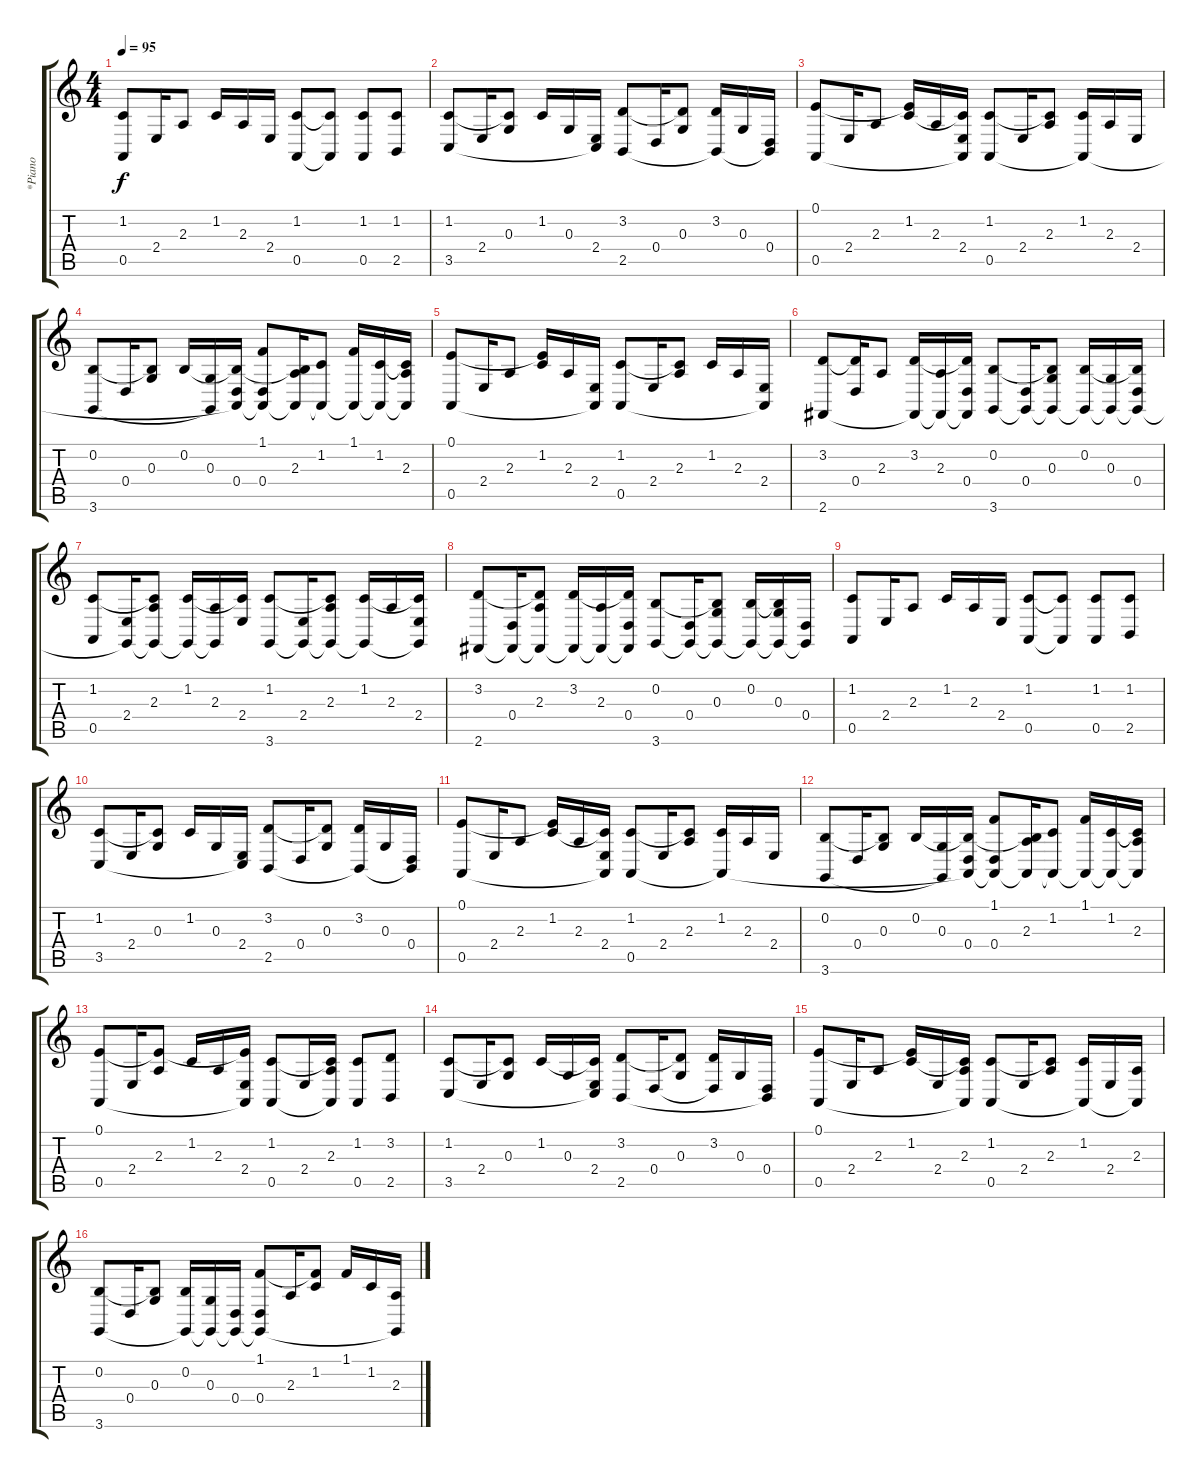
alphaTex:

\track ("*Piano" "*Piano") {instrument acousticgrandpiano}
\staff {score tabs}
\tuning (E4 B3 G3 D3 A2 E2) {hide}
\ts (4 4)
\tempo 95
\clef g2
\ks c
(1.2 0.5).8{dy f} 2.4.16 2.3.8 1.2.16 2.3.16 2.4.16 (1.2 0.5).8 (1.2{t} 0.5{t}).8 (1.2 0.5).8 (1.2 2.5).8 |
(1.2 3.5).8 2.4.16 (1.2{t} 0.3).8 1.2.16 0.3.16 (2.4 3.5{t}).16 (3.2 2.5).8 0.4.16 (3.2{t} 0.3).8 (3.2 2.5{t}).16 0.3.16 (0.4 2.5{t}).16 |
(0.1 0.5).8 2.4.16 2.3.8 (0.1{t} 1.2).16 2.3.16 (1.2{t} 2.4 0.5{t}).16 (1.2 0.5).8 2.4.16 (1.2{t} 2.3).8 (1.2 0.5{t}).16 2.3.16 2.4.16 |
(0.2 3.6).8 0.4.16 (0.2{t} 0.3).8 0.2.16 (0.3 3.6{t}).16 (0.2{t} 0.4 0.5{t}).16 (1.1 0.4 0.5{t}).8 (0.2{t} 2.3 0.5{t}).16 (1.2 0.5{t}).8 (1.1 0.5{t}).16 (1.2 0.5{t}).16 (1.2{t} 2.3 0.5{t}).16 |
(0.1 0.5).8 2.4.16 2.3.8 (0.1{t} 1.2).16 2.3.16 (2.4 0.5{t}).16 (1.2 0.5).8 2.4.16 (1.2{t} 2.3).8 1.2.16 2.3.16 (2.4 0.5{t}).16 |
(3.2 2.6).8 (3.2{t} 0.4).16 2.3.8 (3.2 2.6{t}).16 (2.3 2.6{t}).16 (3.2{t} 0.4 2.6{t}).16 (0.2 3.6).8 (0.4 3.6{t}).16 (0.2{t} 0.3 3.6{t}).8 (0.2 3.6{t}).16 (0.3 3.6{t}).16 (0.2{t} 0.4 3.6{t}).16 |
(1.2 0.5).8 (2.4 3.6{t}).16 (1.2{t} 2.3 3.6{t}).8 (1.2 3.6{t}).16 (2.3 3.6{t}).16 (1.2{t} 2.4).16 (1.2 3.6).8 (2.4 3.6{t}).16 (1.2{t} 2.3 3.6{t}).8 (1.2 3.6{t}).16 2.3.16 (1.2{t} 2.4 3.6{t}).16 |
(3.2 2.6).8 (0.4 2.6{t}).16 (3.2{t} 2.3 2.6{t}).8 (3.2 2.6{t}).16 (2.3 2.6{t}).16 (3.2{t} 0.4 2.6{t}).16 (0.2 3.6).8 (0.4 3.6{t}).16 (0.2{t} 0.3 3.6{t}).8 (0.2 3.6{t}).16 (0.2{t} 0.3 3.6{t}).16 (0.4 3.6{t}).16 |
(1.2 0.5).8 2.4.16 2.3.8 1.2.16 2.3.16 2.4.16 (1.2 0.5).8 (1.2{t} 0.5{t}).8 (1.2 0.5).8 (1.2 2.5).8 |
(1.2 3.5).8 2.4.16 (1.2{t} 0.3).8 1.2.16 0.3.16 (2.4 3.5{t}).16 (3.2 2.5).8 0.4.16 (3.2{t} 0.3).8 (3.2 2.5{t}).16 0.3.16 (0.4 2.5{t}).16 |
(0.1 0.5).8 2.4.16 2.3.8 (0.1{t} 1.2).16 2.3.16 (1.2{t} 2.4 0.5{t}).16 (1.2 0.5).8 2.4.16 (1.2{t} 2.3).8 (1.2 0.5{t}).16 2.3.16 2.4.16 |
(0.2 3.6).8 0.4.16 (0.2{t} 0.3).8 0.2.16 (0.3 3.6{t}).16 (0.2{t} 0.4 0.5{t}).16 (1.1 0.4 0.5{t}).8 (0.2{t} 2.3 0.5{t}).16 (1.2 0.5{t}).8 (1.1 0.5{t}).16 (1.2 0.5{t}).16 (1.2{t} 2.3 0.5{t}).16 |
(0.1 0.5).8 2.4.16 (0.1{t} 2.3).8 1.2.16 2.3.16 (0.1{t} 2.4 0.5{t}).16 (1.2 0.5).8 2.4.16 (1.2{t} 2.3 0.5{t}).16 (1.2 0.5).8 (3.2 2.5).8 |
(1.2 3.5).8 2.4.16 (1.2{t} 0.3).8 1.2.16 0.3.16 (1.2{t} 2.4 3.5{t}).16 (3.2 2.5).8 0.4.16 (3.2{t} 0.3).8 (3.2 0.4{t}).16 0.3.16 (0.4 2.5{t}).16 |
(0.1 0.5).8 2.4.16 2.3.8 (0.1{t} 1.2).16 2.4.16 (1.2{t} 2.3 0.5{t}).16 (1.2 0.5).8 2.4.16 (1.2{t} 2.3).8 (1.2 0.5{t}).16 2.4.16 (2.3 0.5{t}).16 |
(0.2 3.6).8 0.4.16 (0.2{t} 0.3).8 (0.2 3.6{t}).16 (0.3 3.6{t}).16 (0.4 3.6{t}).16 (1.1 0.4 3.6{t}).8 2.3.16 (1.1{t} 1.2).8 1.1.16 1.2.16 (2.3 3.6{t}).16
